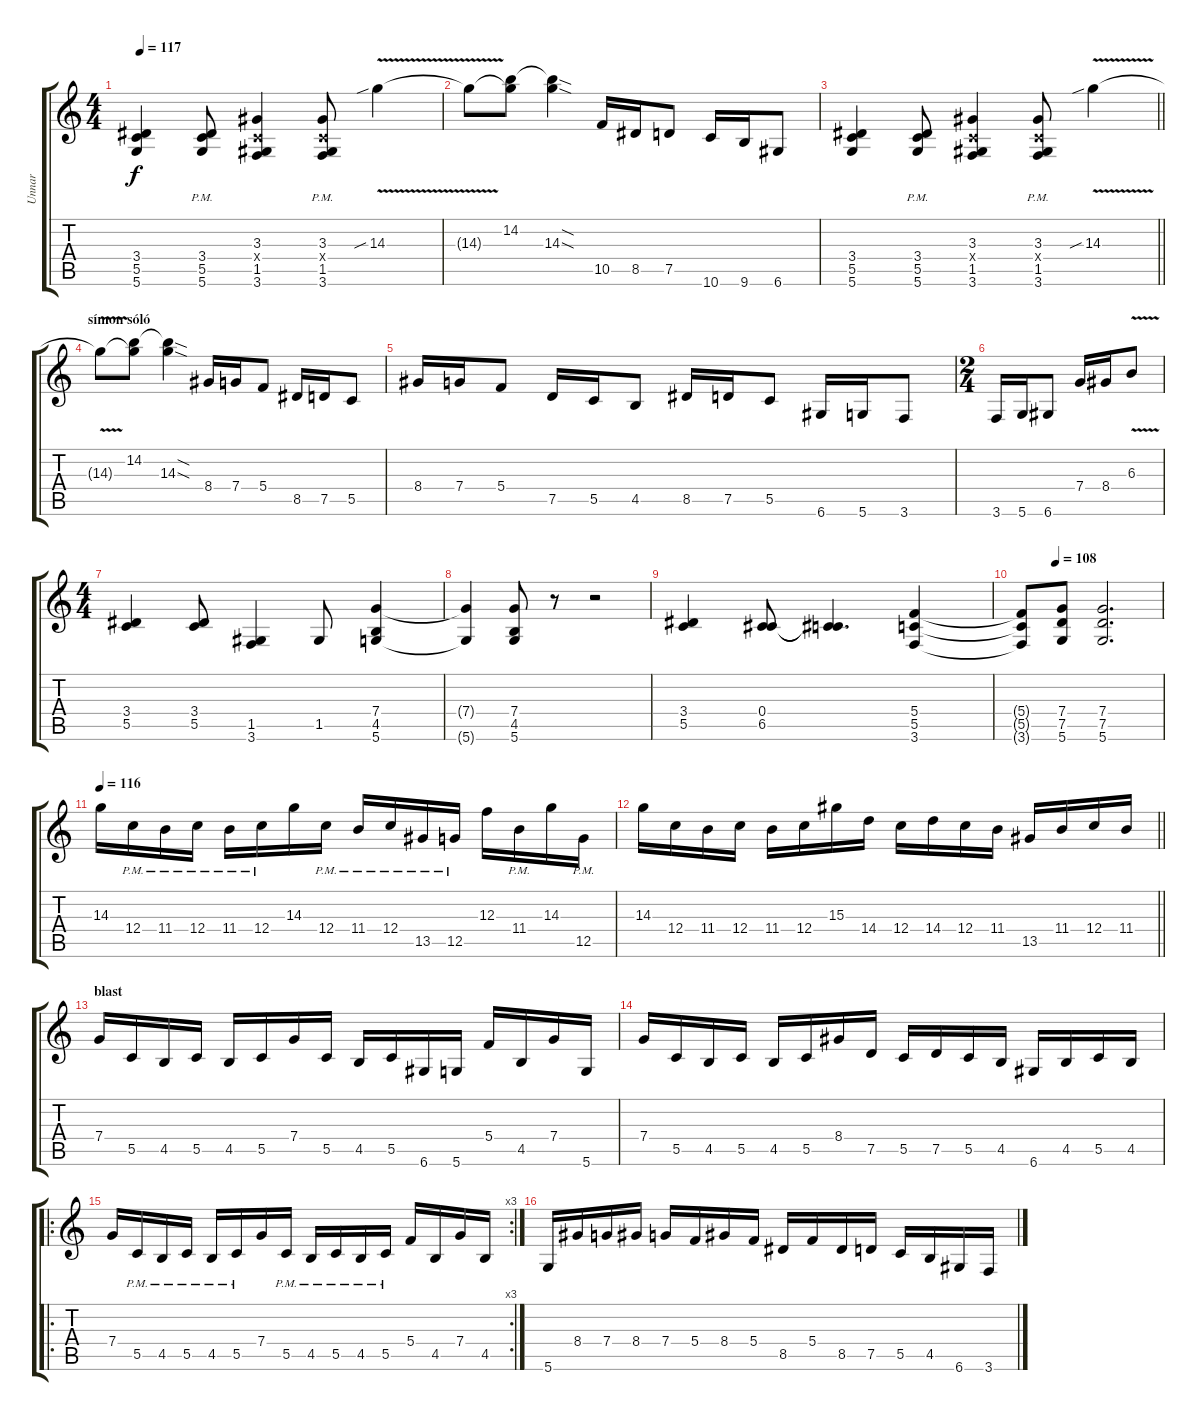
\track ("Unnar " "Unnar ") {instrument distortionguitar}
\staff {score tabs}
\tuning (D4 A3 F3 C3 G2 D2) {hide}
\ts (4 4)
\tempo 117
\clef g2
\ks c
(3.4 5.5 5.6).4{dy f} (3.4{pm} 5.5{pm} 5.6{pm}).8 (3.3 0.4{x} 1.5 3.6).4 (3.3{pm} 0.4{x} 1.5{pm} 3.6{pm}).8 14.3{v sib}.4 |
14.3{t}.8 (14.2 14.3{t}).8 (14.2{sod t} 14.3{sod}).4 10.5.16 8.5.16 7.5.8 10.6.16 9.6.16 6.6.8 |
\barLineRight lightlight
(3.4 5.5 5.6).4 (3.4{pm} 5.5{pm} 5.6{pm}).8 (3.3 0.4{x} 1.5 3.6).4 (3.3{pm} 0.4{x} 1.5{pm} 3.6{pm}).8 14.3{v sib}.4 |
\section ("" "símon sóló")
14.3{t}.8 (14.2 14.3{t}).8 (14.2{sod t} 14.3{sod}).4 8.4.16 7.4.16 5.4.8 8.5.16 7.5.16 5.5.8 |
8.4.16 7.4.16 5.4.8 7.5.16 5.5.16 4.5.8 8.5.16 7.5.16 5.5.8 6.6.16 5.6.16 3.6.8 |
\ts (2 4)
3.6.16 5.6.16 6.6.8 7.4.16 8.4.16 6.3{v}.8 |
\ts (4 4)
(3.4 5.5).4 (3.4 5.5).8 (1.5 3.6).4 1.5.8 (7.4 4.5 5.6).4 |
(7.4{t} 5.6{t}).4 (7.4 4.5 5.6).8 r.8 r.2 |
(3.4 5.5).4 (0.4 6.5).8 (0.4{t} 6.5{t}).4{d} (5.4 5.5 3.6).4 |
\tempo (108 0.25)
(5.4{t} 5.5{t} 3.6{t}).8 (7.4 7.5 5.6).8 (7.4 7.5 5.6).2{d} |
\tempo 116
14.3.16 12.4{pm}.16 11.4{pm}.16 12.4{pm}.16 11.4{pm}.16 12.4{pm}.16 14.3.16 12.4{pm}.16 11.4{pm}.16 12.4{pm}.16 13.5{pm}.16 12.5{pm}.16 12.3.16 11.4{pm}.16 14.3.16 12.5{pm}.16 |
\barLineRight lightlight
14.3.16 12.4.16 11.4.16 12.4.16 11.4.16 12.4.16 15.3.16 14.4.16 12.4.16 14.4.16 12.4.16 11.4.16 13.5.16 11.4.16 12.4.16 11.4.16 |
\section ("" "blast")
7.4.16 5.5.16 4.5.16 5.5.16 4.5.16 5.5.16 7.4.16 5.5.16 4.5.16 5.5.16 6.6.16 5.6.16 5.4.16 4.5.16 7.4.16 5.6.16 |
7.4.16 5.5.16 4.5.16 5.5.16 4.5.16 5.5.16 8.4.16 7.5.16 5.5.16 7.5.16 5.5.16 4.5.16 6.6.16 4.5.16 5.5.16 4.5.16 |
\ro
\rc 3
7.4.16 5.5{pm}.16 4.5{pm}.16 5.5{pm}.16 4.5{pm}.16 5.5{pm}.16 7.4.16 5.5{pm}.16 4.5{pm}.16 5.5{pm}.16 4.5{pm}.16 5.5{pm}.16 5.4.16 4.5.16 7.4.16 4.5.16 |
5.6.16 8.4.16 7.4.16 8.4.16 7.4.16 5.4.16 8.4.16 5.4.16 8.5.16 5.4.16 8.5.16 7.5.16 5.5.16 4.5.16 6.6.16 3.6.16
